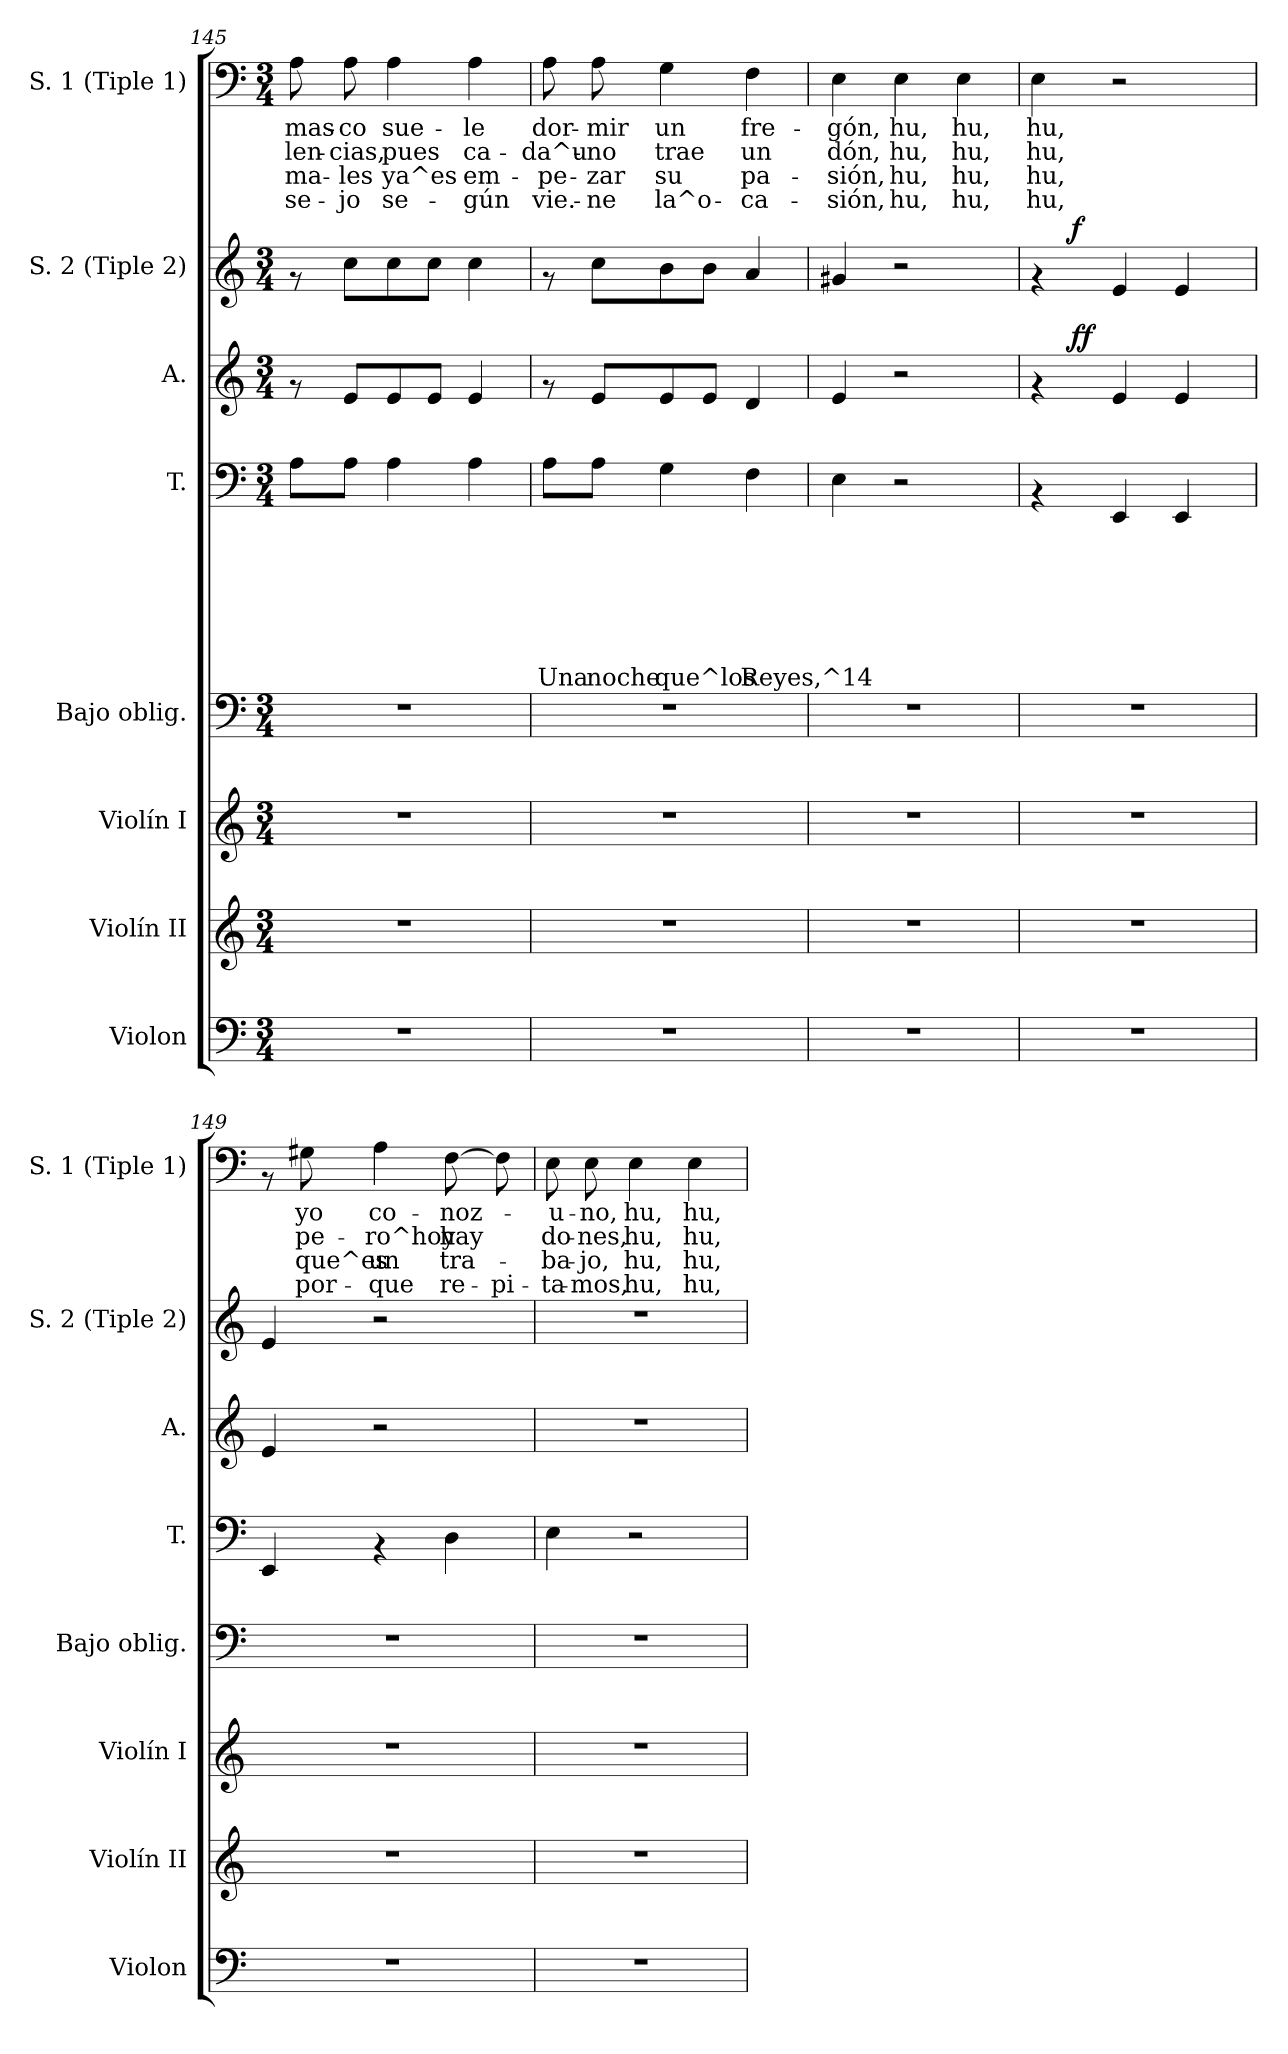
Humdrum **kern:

**kern	**kern	**kern	**kern	**kern	**text	**text	**text	**text	**text	**text	**text	**kern	**dynam	**kern	**dynam	**kern	**text	**text	**text	**text
*part8	*part7	*part6	*part5	*part4	*part4	*part4	*part4	*part4	*part4	*part4	*part4	*part3	*part3	*part2	*part2	*part1	*part1	*part1	*part1	*part1
*staff8	*staff7	*staff6	*staff5	*staff4	*staff4	*staff4	*staff4	*staff4	*staff4	*staff4	*staff4	*staff3	*staff3	*staff2	*staff2	*staff1	*staff1	*staff1	*staff1	*staff1
*I"Violon	*I"Violín II	*I"Violín I	*I"Bajo oblig.	*I"T.	*	*	*	*	*	*	*	*I"A.	*	*I"S. 2 (Tiple 2)	*	*I"S. 1 (Tiple 1)	*	*	*	*
*I'Violon	*I'Violín II	*I'Violín I	*I'Bajo oblig.	*I'T.	*	*	*	*	*	*	*	*I'A.	*	*I'S. 2 (Tiple 2)	*	*I'S. 1 (Tiple 1)	*	*	*	*
!!LO:PB:g=z
*clefF4	*clefG2	*clefG2	*clefF4	*clefF4	*	*	*	*	*	*	*	*clefG2	*	*clefG2	*	*clefF4	*	*	*	*
*k[]	*k[]	*k[]	*k[]	*k[]	*	*	*	*	*	*	*	*k[]	*	*k[]	*	*k[]	*	*	*	*
*C:	*C:	*C:	*C:	*C:	*	*	*	*	*	*	*	*C:	*	*C:	*	*C:	*	*	*	*
*M3/4	*M3/4	*M3/4	*M3/4	*M3/4	*	*	*	*	*	*	*	*M3/4	*	*M3/4	*	*M3/4	*	*	*	*
=145	=145	=145	=145	=145	=145	=145	=145	=145	=145	=145	=145	=145	=145	=145	=145	=145	=145	=145	=145	=145
!	!	!	!	!	!	!	!	!	!	!	!	!	!	!	!	!	!LO:LY:b	!LO:LY:b	!LO:LY:b	!LO:LY:b
2.r	2.r	2.r	2.r	8A\L	.	.	.	.	.	.	.	8rf	.	8rf	.	8A\	-mas-	-len-	-ma-	-se-
!	!	!	!	!	!	!	!	!	!	!	!	!	!	!	!	!	!LO:LY:b	!LO:LY:b	!LO:LY:b	!LO:LY:b
.	.	.	.	8A\J	.	.	.	.	.	.	.	8e/L	.	8cc\L	.	8A\	-co	-cias,	-les	-jo
!	!	!	!	!	!	!	!	!	!	!	!	!	!	!	!	!	!LO:LY:b	!LO:LY:b	!LO:LY:b	!LO:LY:b
.	.	.	.	4A\	.	.	.	.	.	.	.	8e/	.	8cc\	.	4A\	sue-	pues	ya^es	se-
.	.	.	.	.	.	.	.	.	.	.	.	8e/J	.	8cc\J	.	.	.	.	.	.
!	!	!	!	!	!	!	!	!	!	!	!	!	!	!	!	!	!LO:LY:b	!LO:LY:b	!LO:LY:b	!LO:LY:b
.	.	.	.	4A\	.	.	.	.	.	.	.	4e/	.	4cc\	.	4A\	-le	ca-	em-	-gún
=146	=146	=146	=146	=146	=146	=146	=146	=146	=146	=146	=146	=146	=146	=146	=146	=146	=146	=146	=146	=146
!	!	!	!	!	!	!	!	!	!	!	!LO:LY:b	!	!	!	!	!	!LO:LY:b	!LO:LY:b	!LO:LY:b	!LO:LY:b
2.r	2.r	2.r	2.r	8A\L	.	.	.	.	.	.	Una	8rf	.	8rf	.	8A\	dor-	-da^u-	-pe-	vie.-
!	!	!	!	!	!	!	!	!	!	!	!LO:LY:b	!	!	!	!	!	!LO:LY:b	!LO:LY:b	!LO:LY:b	!LO:LY:b
.	.	.	.	8A\J	.	.	.	.	.	.	noche	8e/L	.	8cc\L	.	8A\	-mir	-no	-zar	-ne
!	!	!	!	!	!	!	!	!	!	!	!LO:LY:b	!	!	!	!	!	!LO:LY:b	!LO:LY:b	!LO:LY:b	!LO:LY:b
.	.	.	.	4G\	.	.	.	.	.	.	que^los	8e/	.	8b\	.	4G\	un	trae	su	la^o-
.	.	.	.	.	.	.	.	.	.	.	.	8e/J	.	8b\J	.	.	.	.	.	.
!	!	!	!	!	!	!	!	!	!	!	!LO:LY:b	!	!	!	!	!	!LO:LY:b	!LO:LY:b	!LO:LY:b	!LO:LY:b
.	.	.	.	4F\	.	.	.	.	.	.	Reyes,^14	4d/	.	4a/	.	4F\	fre-	un	pa-	-ca-
=147	=147	=147	=147	=147	=147	=147	=147	=147	=147	=147	=147	=147	=147	=147	=147	=147	=147	=147	=147	=147
!	!	!	!	!	!	!	!	!	!	!	!	!	!	!	!	!	!LO:LY:b	!LO:LY:b	!LO:LY:b	!LO:LY:b
2.r	2.r	2.r	2.r	4E\	.	.	.	.	.	.	.	4e/	.	4g#X/	.	4E\	-gón,	dón,	-sión,	-sión,
!	!	!	!	!	!	!	!	!	!	!	!	!	!	!	!	!	!LO:LY:b	!LO:LY:b	!LO:LY:b	!LO:LY:b
.	.	.	.	2r	.	.	.	.	.	.	.	2r	.	2r	.	4E\	hu,	hu,	hu,	hu,
!	!	!	!	!	!	!	!	!	!	!	!	!	!	!	!	!	!LO:LY:b	!LO:LY:b	!LO:LY:b	!LO:LY:b
.	.	.	.	.	.	.	.	.	.	.	.	.	.	.	.	4E\	hu,	hu,	hu,	hu,
=148	=148	=148	=148	=148	=148	=148	=148	=148	=148	=148	=148	=148	=148	=148	=148	=148	=148	=148	=148	=148
!	!	!	!	!	!	!	!	!	!	!	!	!	!	!	!	!	!LO:LY:b	!LO:LY:b	!LO:LY:b	!LO:LY:b
*	*	*	*	*	*	*	*	*	*	*	*	*^	*	*^	*	*	*	*	*	*
2.r	2.r	2.r	2.r	4rAA	.	.	.	.	.	.	.	4rf	8ryy	.	4rf	8ryy	.	4E\	hu,	hu,	hu,	hu,
!	!	!	!	!	!	!	!	!	!	!	!	!	!	!LO:DY:a	!	!	!	!	!	!	!	!
!	!	!	!	!	!	!	!	!	!	!	!	!	!	!LO:DY:n=1:b	!	!	!LO:DY:a	!	!	!	!	!
.	.	.	.	.	.	.	.	.	.	.	.	.	2ryy	f f	.	2ryy	f	.	.	.	.	.
.	.	.	.	4EE/	.	.	.	.	.	.	.	4e/	.	.	4e/	.	.	2r	.	.	.	.
.	.	.	.	4EE/	.	.	.	.	.	.	.	4e/	.	.	4e/	.	.	.	.	.	.	.
.	.	.	.	.	.	.	.	.	.	.	.	.	8ryy	.	.	8ryy	.	.	.	.	.	.
*	*	*	*	*	*	*	*	*	*	*	*	*v	*v	*	*	*	*	*	*	*	*	*
*	*	*	*	*	*	*	*	*	*	*	*	*	*	*v	*v	*	*	*	*	*	*
!!LO:PB:g=z
=149	=149	=149	=149	=149	=149	=149	=149	=149	=149	=149	=149	=149	=149	=149	=149	=149	=149	=149	=149	=149
2.r	2.r	2.r	2.r	4EE/	.	.	.	.	.	.	.	4e/	.	4e/	.	8rAA	.	.	.	.
!	!	!	!	!	!	!	!	!	!	!	!	!	!	!	!	!	!LO:LY:b	!LO:LY:b	!LO:LY:b	!LO:LY:b
.	.	.	.	.	.	.	.	.	.	.	.	.	.	.	.	8G#X\	yo	pe-	que^es	por-
!	!	!	!	!	!	!	!	!	!	!	!	!	!	!	!	!	!LO:LY:b	!LO:LY:b	!LO:LY:b	!LO:LY:b
.	.	.	.	4rAA	.	.	.	.	.	.	.	2r	.	2r	.	4A\	co-	-ro^hoy	un	-que
!	!	!	!	!	!	!	!	!	!	!	!	!	!	!	!	!	!LO:LY:b	!LO:LY:b	!LO:LY:b	!LO:LY:b
.	.	.	.	4D\	.	.	.	.	.	.	.	.	.	.	.	[>8F\	-noz-	hay	tra-	re-
!	!	!	!	!	!	!	!	!	!	!	!	!	!	!	!	!	!	!	!	!LO:LY:b
.	.	.	.	.	.	.	.	.	.	.	.	.	.	.	.	8F\]	.	.	.	-pi-
=150	=150	=150	=150	=150	=150	=150	=150	=150	=150	=150	=150	=150	=150	=150	=150	=150	=150	=150	=150	=150
!	!	!	!	!	!	!	!	!	!	!	!	!	!	!	!	!	!LO:LY:b	!LO:LY:b	!LO:LY:b	!LO:LY:b
2.r	2.r	2.r	2.r	4E\	.	.	.	.	.	.	.	2.r	.	2.r	.	8E\	u-	do-	-ba-	-ta-
!	!	!	!	!	!	!	!	!	!	!	!	!	!	!	!	!	!LO:LY:b	!LO:LY:b	!LO:LY:b	!LO:LY:b
.	.	.	.	.	.	.	.	.	.	.	.	.	.	.	.	8E\	-no,	-nes,	-jo,	-mos,
!	!	!	!	!	!	!	!	!	!	!	!	!	!	!	!	!	!LO:LY:b	!LO:LY:b	!LO:LY:b	!LO:LY:b
.	.	.	.	2r	.	.	.	.	.	.	.	.	.	.	.	4E\	hu,	hu,	hu,	hu,
!	!	!	!	!	!	!	!	!	!	!	!	!	!	!	!	!	!LO:LY:b	!LO:LY:b	!LO:LY:b	!LO:LY:b
.	.	.	.	.	.	.	.	.	.	.	.	.	.	.	.	4E\	hu,	hu,	hu,	hu,
=	=	=	=	=	=	=	=	=	=	=	=	=	=	=	=	=	=	=	=	=
*-	*-	*-	*-	*-	*-	*-	*-	*-	*-	*-	*-	*-	*-	*-	*-	*-	*-	*-	*-	*-
